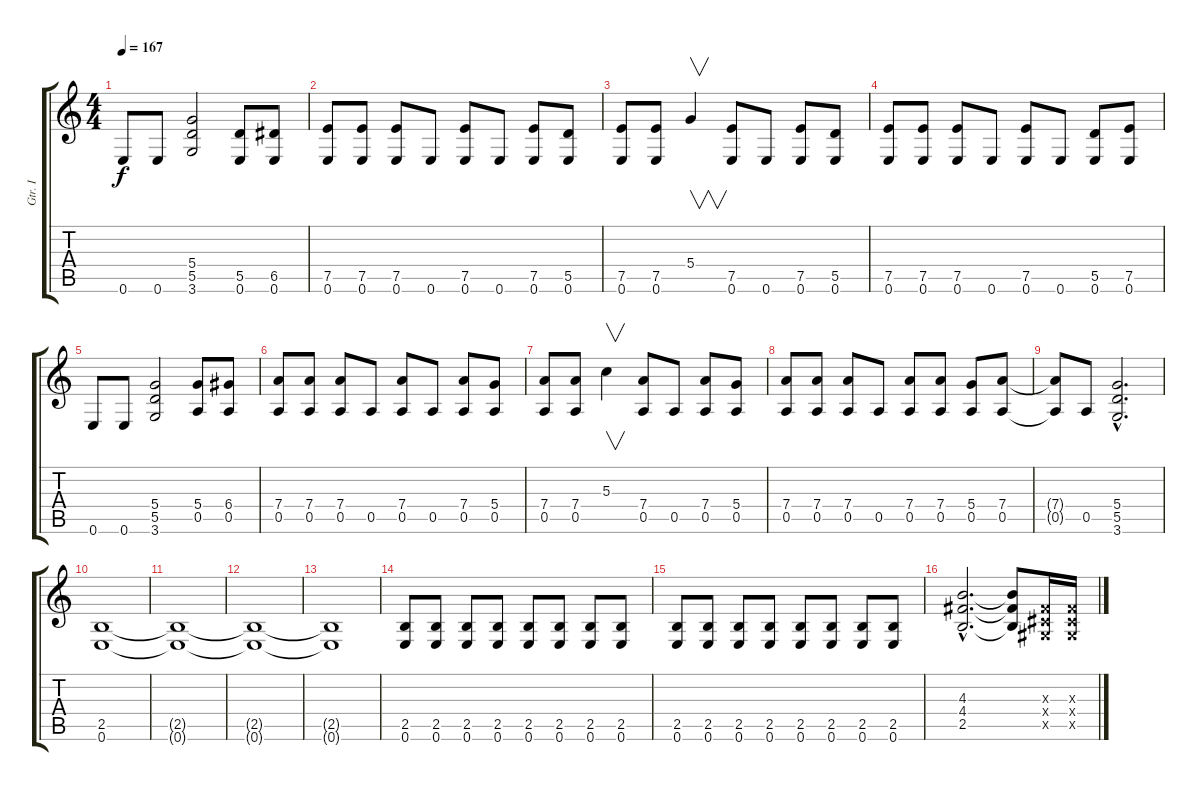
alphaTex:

\track ("Gtr. I" "Gtr. I") {instrument overdrivenguitar}
\staff {score tabs}
\tuning (E4 B3 G3 D3 A2 E2) {hide}
\ts (4 4)
\tempo 167
\clef g2
\ks c
0.6.8{dy f} 0.6.8 (5.4 5.5 3.6).2 (5.5 0.6).8 (6.5 0.6).8 |
(7.5 0.6).8 (7.5 0.6).8 (7.5 0.6).8 0.6.8 (7.5 0.6).8 0.6.8 (7.5 0.6).8 (5.5 0.6).8 |
(7.5 0.6).8 (7.5 0.6).8 5.4.4{v} (7.5 0.6).8 0.6.8 (7.5 0.6).8 (5.5 0.6).8 |
(7.5 0.6).8 (7.5 0.6).8 (7.5 0.6).8 0.6.8 (7.5 0.6).8 0.6.8 (5.5 0.6).8 (7.5 0.6).8 |
0.6.8 0.6.8 (5.4 5.5 3.6).2 (5.4 0.5).8 (6.4 0.5).8 |
(7.4 0.5).8 (7.4 0.5).8 (7.4 0.5).8 0.5.8 (7.4 0.5).8 0.5.8 (7.4 0.5).8 (5.4 0.5).8 |
(7.4 0.5).8 (7.4 0.5).8 5.3.4{v} (7.4 0.5).8 0.5.8 (7.4 0.5).8 (5.4 0.5).8 |
(7.4 0.5).8 (7.4 0.5).8 (7.4 0.5).8 0.5.8 (7.4 0.5).8 (7.4 0.5).8 (5.4 0.5).8 (7.4 0.5).8 |
(7.4{t} 0.5{t}).8 0.5.8 (5.4{hac} 5.5{hac} 3.6{hac}).2{d} |
(2.5 0.6).1 |
(2.5{t} 0.6{t}).1 |
(2.5{t} 0.6{t}).1 |
(2.5{t} 0.6{t}).1 |
(2.5 0.6).8 (2.5 0.6).8 (2.5 0.6).8 (2.5 0.6).8 (2.5 0.6).8 (2.5 0.6).8 (2.5 0.6).8 (2.5 0.6).8 |
(2.5 0.6).8 (2.5 0.6).8 (2.5 0.6).8 (2.5 0.6).8 (2.5 0.6).8 (2.5 0.6).8 (2.5 0.6).8 (2.5 0.6).8 |
(4.3{hac} 4.4{hac} 2.5{hac}).2{d} (4.3{t} 4.4{t} 2.5{t}).8 (-1.3{x} -1.4{x} -1.5{x}).16 (-1.3{x} -1.4{x} -1.5{x}).16
